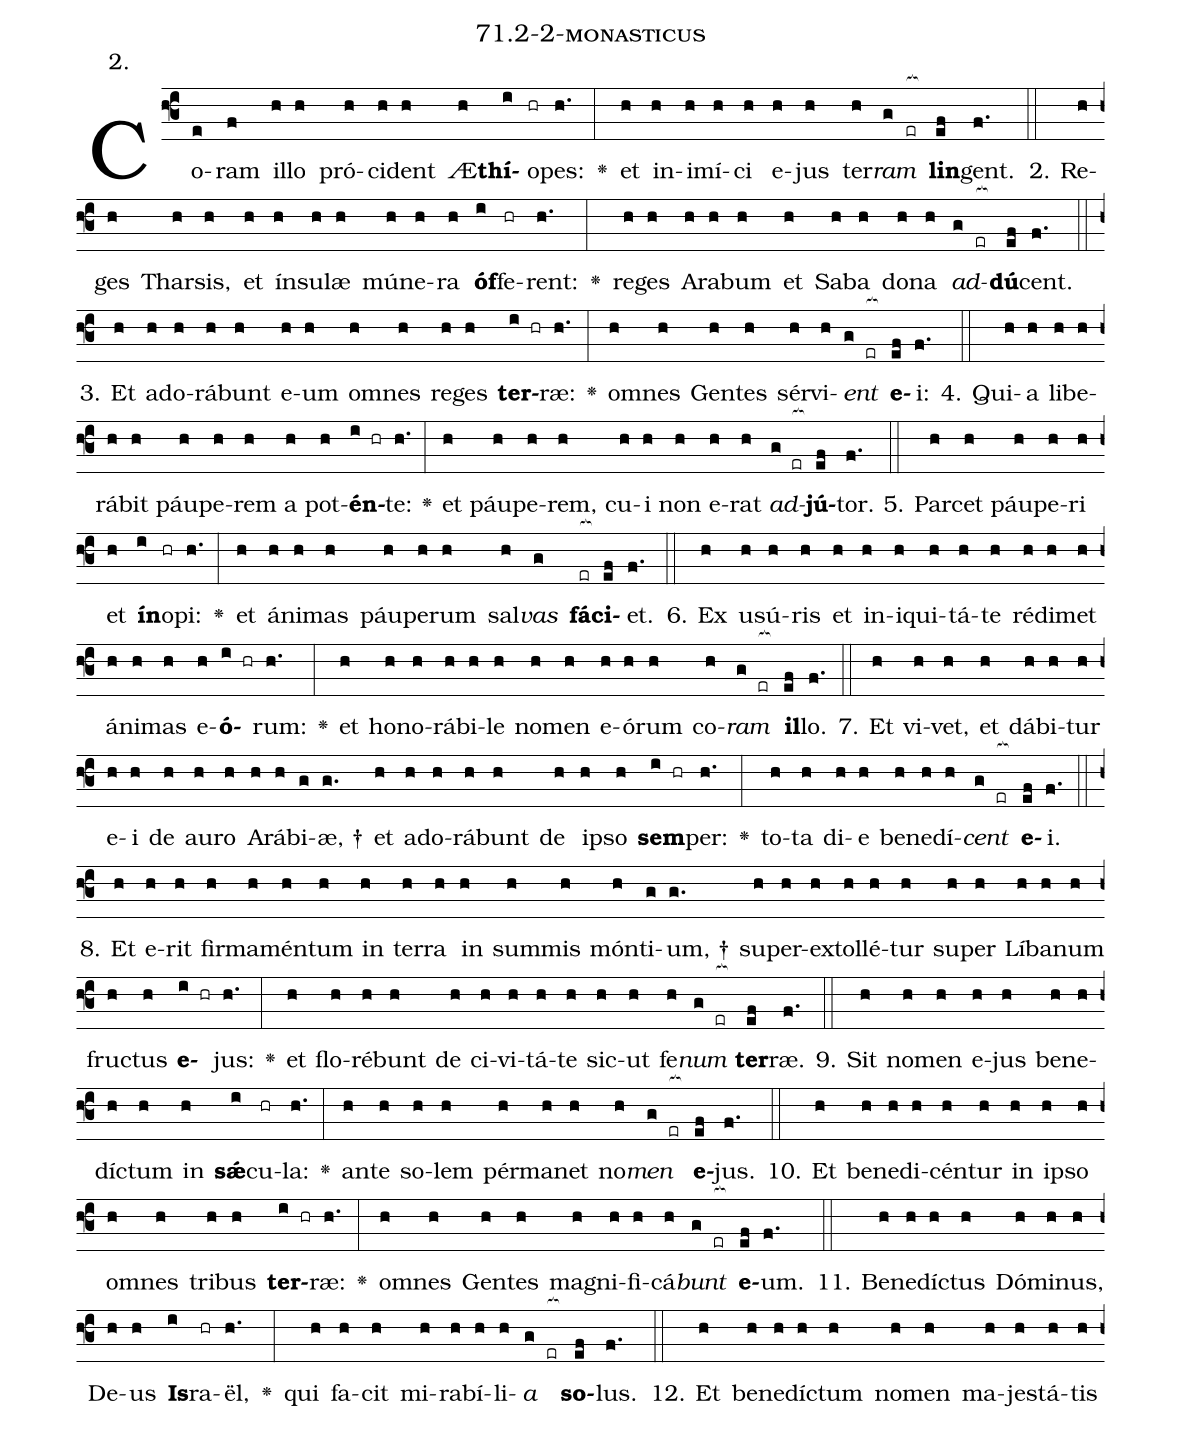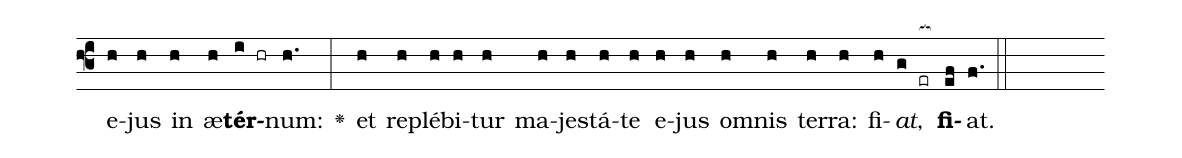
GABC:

name: 71.2-2-monasticus;
annotation: 2.;
%%
(f3)Co(e)ram(f) il(h)lo(h) pró(h)ci(h)dent(h) Æ(h)<b>thí</b>(i)o(hr)pes:(h.) <v>\greheightstar</v>(:) et(h) in(h)i(h)mí(h)ci(h) e(h)jus(h) ter(h)<i>ram</i>(g er[ocb:1{]) <b>lin</b>(ef[ocb:0}])gent.(f.) (::)
2. Re(h)ges(h) Thar(h)sis,(h) et(h) ín(h)su(h)læ(h) mú(h)ne(h)ra(h) <b>óf</b>(i)fe(hr)rent:(h.) <v>\greheightstar</v>(:) re(h)ges(h) A(h)ra(h)bum(h) et(h) Sa(h)ba(h) do(h)na(h) <i>ad</i>(g er[ocb:1{])<b>dú</b>(ef[ocb:0}])cent.(f.) (::)
3. Et(h) ad(h)o(h)rá(h)bunt(h) e(h)um(h) om(h)nes(h) re(h)ges(h) <b>ter</b>(i hr)ræ:(h.) <v>\greheightstar</v>(:) om(h)nes(h) Gen(h)tes(h) sér(h)vi(h)<i>ent</i>(g er[ocb:1{]) <b>e</b>(ef[ocb:0}])i:(f.) (::)
4. Qui(h)a(h) li(h)be(h)rá(h)bit(h) páu(h)pe(h)rem(h) a(h) pot(h)<b>én</b>(i hr)te:(h.) <v>\greheightstar</v>(:) et(h) páu(h)pe(h)rem,(h) cu(h)i(h) non(h) e(h)rat(h) <i>ad</i>(g er[ocb:1{])<b>jú</b>(ef[ocb:0}])tor.(f.) (::)
5. Par(h)cet(h) páu(h)pe(h)ri(h) et(h) <b>ín</b>(i)o(hr)pi:(h.) <v>\greheightstar</v>(:) et(h) á(h)ni(h)mas(h) páu(h)pe(h)rum(h) sal(h)<i>vas</i>(g) <b>fá</b>(er[ocb:1{])<b>ci</b>(ef[ocb:0}])et.(f.) (::)
6. Ex(h) u(h)sú(h)ris(h) et(h) in(h)i(h)qui(h)tá(h)te(h) réd(h)i(h)met(h) á(h)ni(h)mas(h) e(h)<b>ó</b>(i hr)rum:(h.) <v>\greheightstar</v>(:) et(h) ho(h)no(h)rá(h)bi(h)le(h) no(h)men(h) e(h)ó(h)rum(h) co(h)<i>ram</i>(g er[ocb:1{]) <b>il</b>(ef[ocb:0}])lo.(f.) (::)
7. Et(h) vi(h)vet,(h) et(h) dá(h)bi(h)tur(h) e(h)i(h) de(h) au(h)ro(h) A(h)rá(h)bi(g)æ, †(g.) et(h) ad(h)o(h)rá(h)bunt(h) de(h) ip(h)so(h) <b>sem</b>(i hr)per:(h.) <v>\greheightstar</v>(:) to(h)ta(h) di(h)e(h) be(h)ne(h)dí(h)<i>cent</i>(g er[ocb:1{]) <b>e</b>(ef[ocb:0}])i.(f.) (::)
8. Et(h) e(h)rit(h) fir(h)ma(h)mén(h)tum(h) in(h) ter(h)ra(h) in(h) sum(h)mis(h) món(h)ti(g)um, †(g.) su(h)per(h)ex(h)tol(h)lé(h)tur(h) su(h)per(h) Lí(h)ba(h)num(h) fruc(h)tus(h) <b>e</b>(i hr)jus:(h.) <v>\greheightstar</v>(:) et(h) flo(h)ré(h)bunt(h) de(h) ci(h)vi(h)tá(h)te(h) sic(h)ut(h) fe(h)<i>num</i>(g er[ocb:1{]) <b>ter</b>(ef[ocb:0}])ræ.(f.) (::)
9. Sit(h) no(h)men(h) e(h)jus(h) be(h)ne(h)díc(h)tum(h) in(h) <b>sǽ</b>(i)cu(hr)la:(h.) <v>\greheightstar</v>(:) an(h)te(h) so(h)lem(h) pér(h)ma(h)net(h) no(h)<i>men</i>(g er[ocb:1{]) <b>e</b>(ef[ocb:0}])jus.(f.) (::)
10. Et(h) be(h)ne(h)di(h)cén(h)tur(h) in(h) ip(h)so(h) om(h)nes(h) tri(h)bus(h) <b>ter</b>(i hr)ræ:(h.) <v>\greheightstar</v>(:) om(h)nes(h) Gen(h)tes(h) ma(h)gni(h)fi(h)cá(h)<i>bunt</i>(g er[ocb:1{]) <b>e</b>(ef[ocb:0}])um.(f.) (::)
11. Be(h)ne(h)díc(h)tus(h) Dó(h)mi(h)nus,(h) De(h)us(h) <b>Is</b>(i)ra(hr)ël,(h.) <v>\greheightstar</v>(:) qui(h) fa(h)cit(h) mi(h)ra(h)bí(h)li(h)<i>a</i>(g er[ocb:1{]) <b>so</b>(ef[ocb:0}])lus.(f.) (::)
12. Et(h) be(h)ne(h)díc(h)tum(h) no(h)men(h) ma(h)jes(h)tá(h)tis(h) e(h)jus(h) in(h) æ(h)<b>tér</b>(i hr)num:(h.) <v>\greheightstar</v>(:) et(h) re(h)plé(h)bi(h)tur(h) ma(h)jes(h)tá(h)te(h) e(h)jus(h) om(h)nis(h) ter(h)ra:(h) fi(h)<i>at</i>,(g er[ocb:1{]) <b>fi</b>(ef[ocb:0}])at.(f.) (::)
